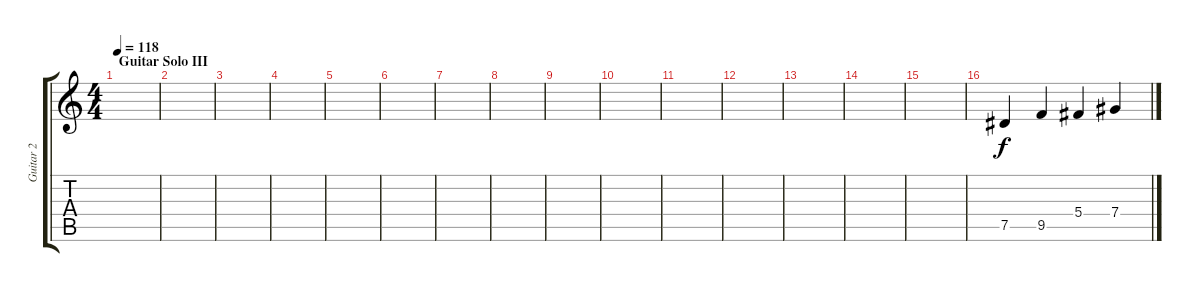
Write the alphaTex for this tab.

\track ("Guitar 2" "Guitar 2") {instrument distortionguitar}
\staff {score tabs}
\tuning (Eb4 Bb3 Gb3 Db3 Ab2 Eb2) {hide}
\ts (4 4)
\section ("" "Guitar Solo III")
\tempo 118
\clef g2
\ks c
|
|
|
|
|
|
|
|
|
|
|
|
|
|
|
7.5.4 9.5.4 5.4.4 7.4.4
